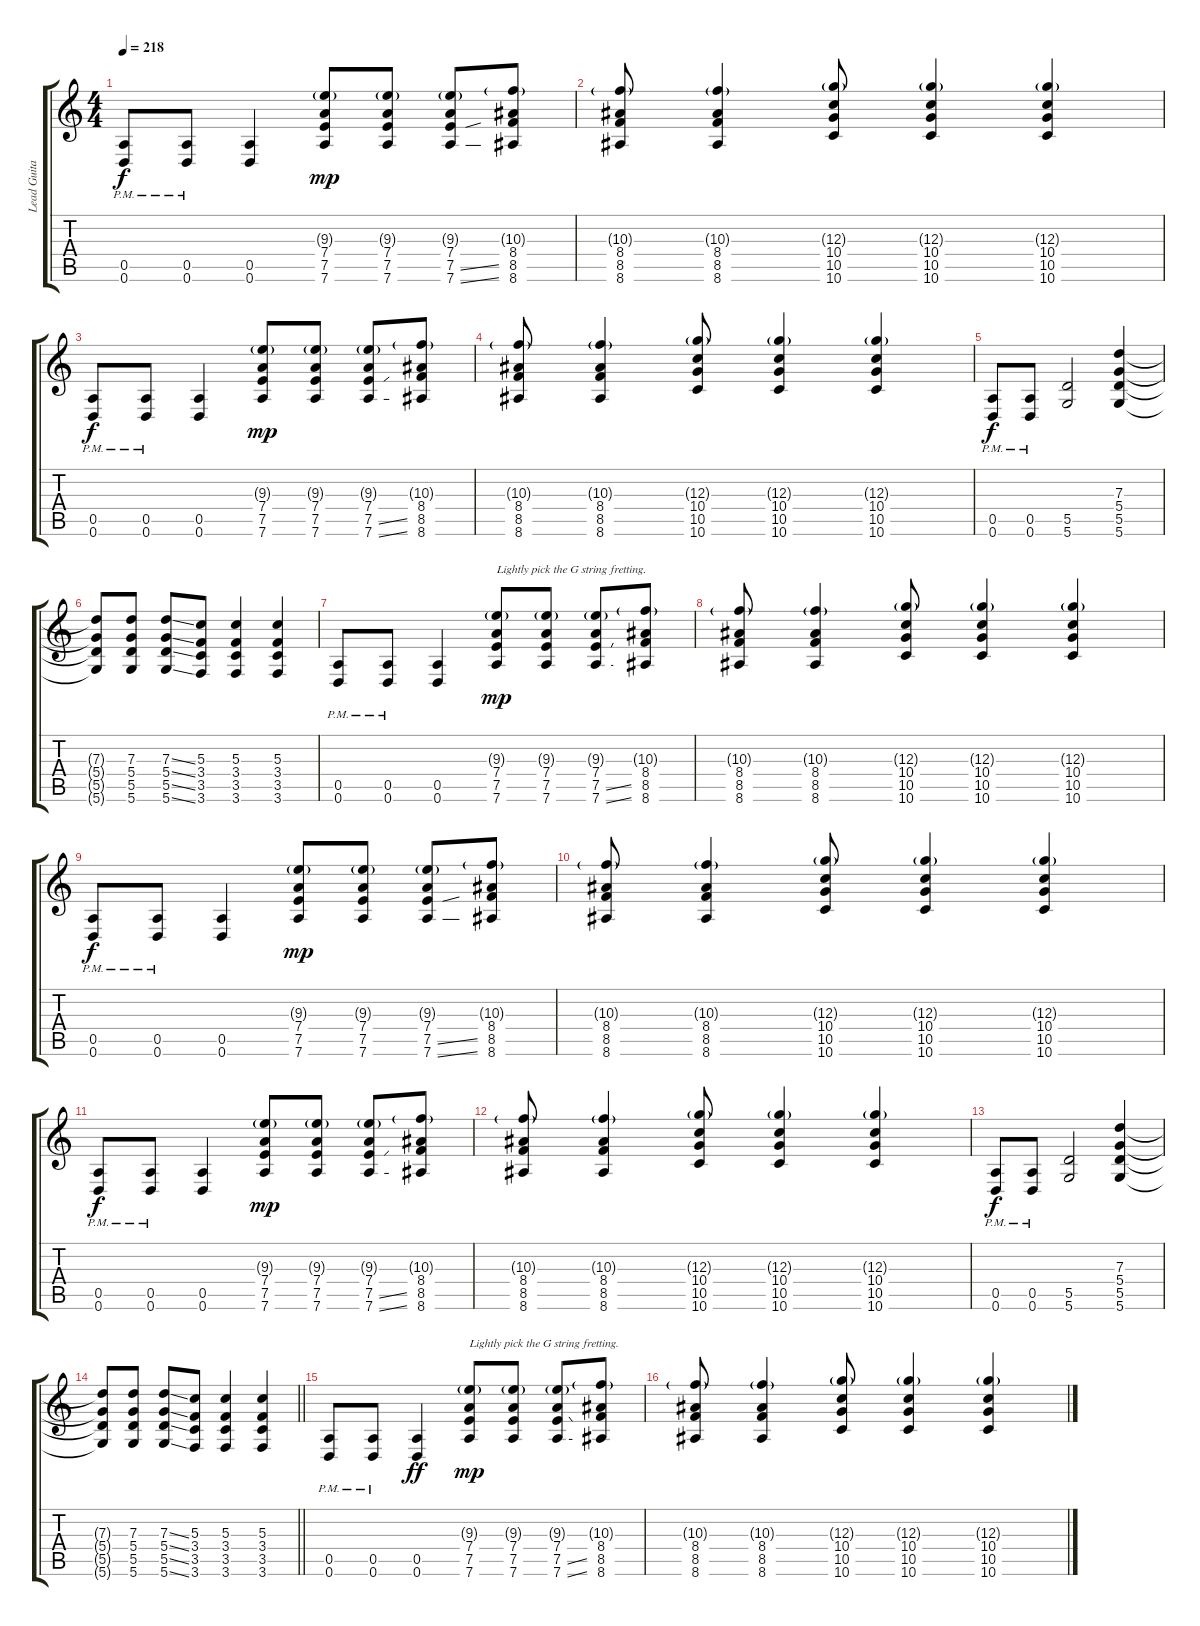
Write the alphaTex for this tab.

\track ("Lead Guitar [Tony Rombola]" "Lead Guita") {instrument distortionguitar}
\staff {score tabs}
\tuning (E4 B3 G3 D3 A2 D2) {hide}
\ts (4 4)
\tempo 218
\clef g2
\ks c
(0.5{pm} 0.6{pm}).8{dy f} (0.5{pm} 0.6{pm}).8 (0.5 0.6).4 (9.3{g} 7.4 7.5 7.6).8{dy mp} (9.3{g} 7.4 7.5 7.6).8 (9.3{g} 7.4 7.5{ss} 7.6{ss}).8 (10.3{g} 8.4 8.5 8.6).8 |
(10.3{g} 8.4 8.5 8.6).8 (10.3{g} 8.4 8.5 8.6).4 (12.3{g} 10.4 10.5 10.6).8 (12.3{g} 10.4 10.5 10.6).4 (12.3{g} 10.4 10.5 10.6).4 |
(0.5{pm} 0.6{pm}).8{dy f} (0.5{pm} 0.6{pm}).8 (0.5 0.6).4 (9.3{g} 7.4 7.5 7.6).8{dy mp} (9.3{g} 7.4 7.5 7.6).8 (9.3{g} 7.4 7.5{ss} 7.6{ss}).8 (10.3{g} 8.4 8.5 8.6).8 |
(10.3{g} 8.4 8.5 8.6).8 (10.3{g} 8.4 8.5 8.6).4 (12.3{g} 10.4 10.5 10.6).8 (12.3{g} 10.4 10.5 10.6).4 (12.3{g} 10.4 10.5 10.6).4 |
(0.5{pm} 0.6{pm}).8{dy f} (0.5{pm} 0.6{pm}).8 (5.5 5.6).2 (7.3 5.4 5.5 5.6).4 |
(7.3{t} 5.4{t} 5.5{t} 5.6{t}).8 (7.3 5.4 5.5 5.6).8 (7.3{ss} 5.4{ss} 5.5{ss} 5.6{ss}).8 (5.3 3.4 3.5 3.6).8 (5.3 3.4 3.5 3.6).4 (5.3 3.4 3.5 3.6).4 |
(0.5{pm} 0.6{pm}).8 (0.5{pm} 0.6{pm}).8 (0.5 0.6).4 (9.3{g} 7.4 7.5 7.6).8{txt "Lightly pick the G string fretting." dy mp} (9.3{g} 7.4 7.5 7.6).8 (9.3{g} 7.4 7.5{ss} 7.6{ss}).8 (10.3{g} 8.4 8.5 8.6).8 |
(10.3{g} 8.4 8.5 8.6).8 (10.3{g} 8.4 8.5 8.6).4 (12.3{g} 10.4 10.5 10.6).8 (12.3{g} 10.4 10.5 10.6).4 (12.3{g} 10.4 10.5 10.6).4 |
(0.5{pm} 0.6{pm}).8{dy f} (0.5{pm} 0.6{pm}).8 (0.5 0.6).4 (9.3{g} 7.4 7.5 7.6).8{dy mp} (9.3{g} 7.4 7.5 7.6).8 (9.3{g} 7.4 7.5{ss} 7.6{ss}).8 (10.3{g} 8.4 8.5 8.6).8 |
(10.3{g} 8.4 8.5 8.6).8 (10.3{g} 8.4 8.5 8.6).4 (12.3{g} 10.4 10.5 10.6).8 (12.3{g} 10.4 10.5 10.6).4 (12.3{g} 10.4 10.5 10.6).4 |
(0.5{pm} 0.6{pm}).8{dy f} (0.5{pm} 0.6{pm}).8 (0.5 0.6).4 (9.3{g} 7.4 7.5 7.6).8{dy mp} (9.3{g} 7.4 7.5 7.6).8 (9.3{g} 7.4 7.5{ss} 7.6{ss}).8 (10.3{g} 8.4 8.5 8.6).8 |
(10.3{g} 8.4 8.5 8.6).8 (10.3{g} 8.4 8.5 8.6).4 (12.3{g} 10.4 10.5 10.6).8 (12.3{g} 10.4 10.5 10.6).4 (12.3{g} 10.4 10.5 10.6).4 |
(0.5{pm} 0.6{pm}).8{dy f} (0.5{pm} 0.6{pm}).8 (5.5 5.6).2 (7.3 5.4 5.5 5.6).4 |
\barLineRight lightlight
(7.3{t} 5.4{t} 5.5{t} 5.6{t}).8 (7.3 5.4 5.5 5.6).8 (7.3{ss} 5.4{ss} 5.5{ss} 5.6{ss}).8 (5.3 3.4 3.5 3.6).8 (5.3 3.4 3.5 3.6).4 (5.3 3.4 3.5 3.6).4 |
(0.5{pm} 0.6{pm}).8 (0.5{pm} 0.6{pm}).8 (0.5 0.6).4{dy ff} (9.3{g} 7.4 7.5 7.6).8{txt "Lightly pick the G string fretting." dy mp} (9.3{g} 7.4 7.5 7.6).8 (9.3{g} 7.4 7.5{ss} 7.6{ss}).8 (10.3{g} 8.4 8.5 8.6).8 |
(10.3{g} 8.4 8.5 8.6).8 (10.3{g} 8.4 8.5 8.6).4 (12.3{g} 10.4 10.5 10.6).8 (12.3{g} 10.4 10.5 10.6).4 (12.3{g} 10.4 10.5 10.6).4
